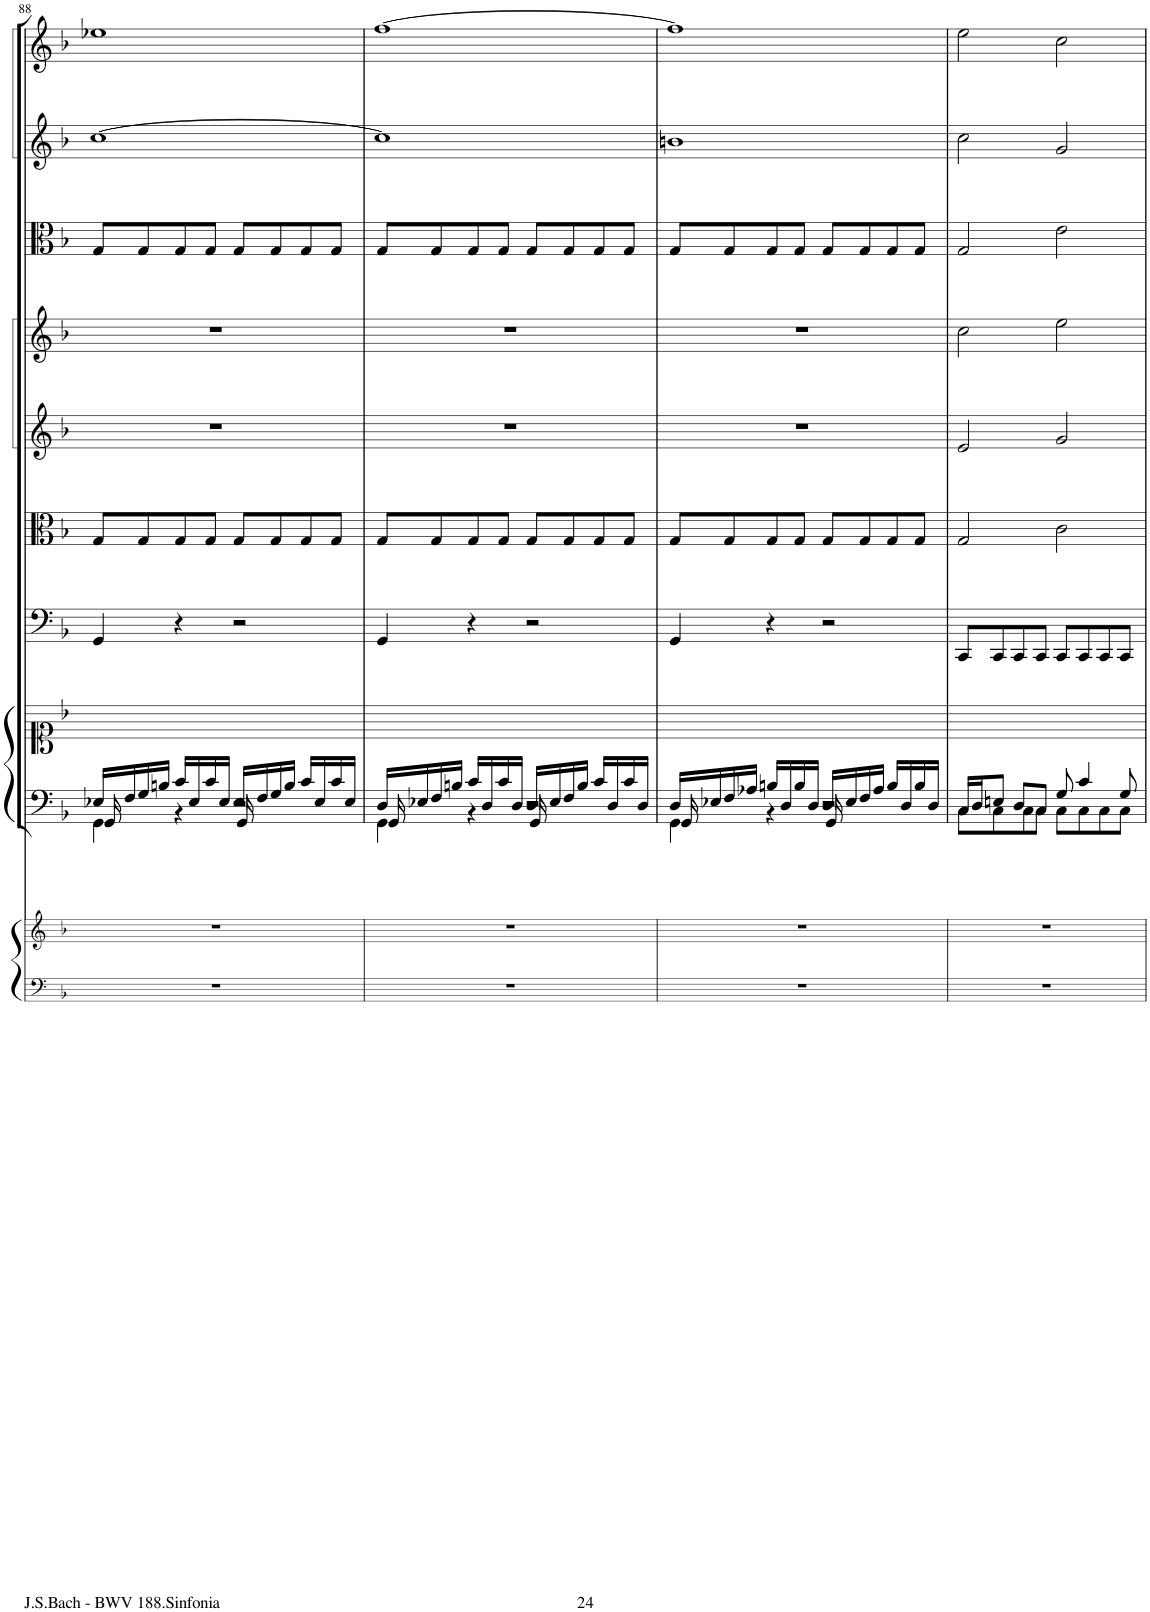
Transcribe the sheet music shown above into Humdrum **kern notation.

**kern	**kern	**kern	**kern	**kern	**kern	**kern	**kern	**kern	**kern	**kern
*part9	*part9	*part8	*part8	*part7	*part6	*part5	*part4	*part3	*part2	*part1
*staff11	*staff10	*staff9	*staff8	*staff7	*staff6	*staff5	*staff4	*staff3	*staff2	*staff1
*I"Piano reduction	*	*I"Organo	*	*I"Continuo	*I"Viola	*I"Violino II	*I"Violino I	*I"Taille	*I"Oboe II	*I"Oboe I
*I'Pno	*	*	*	*	*I'Vla	*I'Vln	*I'Vln	*	*I'Ob	*I'Ob
!!LO:PB:g=z
*clefF4	*clefG2	*clefF4	*clefC1	*clefF4	*clefC3	*clefG2	*clefG2	*clefC3	*clefG2	*clefG2
*k[b-]	*k[b-]	*k[b-]	*k[b-]	*k[b-]	*k[b-]	*k[b-]	*k[b-]	*k[b-]	*k[b-]	*k[b-]
*M4/4	*M4/4	*M4/4	*M4/4	*M4/4	*M4/4	*M4/4	*M4/4	*M4/4	*M4/4	*M4/4
*met(c)	*met(c)	*met(c)	*met(c)	*met(c)	*met(c)	*met(c)	*met(c)	*met(c)	*met(c)	*met(c)
=88	=88	=88	=88	=88	=88	=88	=88	=88	=88	=88
*	*	*^	*	*	*	*	*	*	*	*
*	*	*	*^	*	*	*	*	*	*	*	*
1r	1r	16E-X/LL	4GG\	16GG/	1ryy	4GG/	8G/L	1r	1r	8G/L	[1cc	1ee-X
.	.	16F/	.	16ryy	.	.	.	.	.	.	.	.
.	.	16G/	.	8ryy	.	.	8G/	.	.	8G/	.	.
.	.	16Bn/JJ	.	.	.	.	.	.	.	.	.	.
.	.	16c/LL	4r	4ryy	.	4r	8G/	.	.	8G/	.	.
.	.	16E-/	.	.	.	.	.	.	.	.	.	.
.	.	16c/	.	.	.	.	8G/J	.	.	8G/J	.	.
.	.	16E-/JJ	.	.	.	.	.	.	.	.	.	.
.	.	16E-/LL	2r	16GG/	.	2r	8G/L	.	.	8G/L	.	.
.	.	16F/	.	16ryy	.	.	.	.	.	.	.	.
.	.	16G/	.	8ryy	.	.	8G/	.	.	8G/	.	.
.	.	16B/JJ	.	.	.	.	.	.	.	.	.	.
.	.	16c/LL	.	4ryy	.	.	8G/	.	.	8G/	.	.
.	.	16E-/	.	.	.	.	.	.	.	.	.	.
.	.	16c/	.	.	.	.	8G/J	.	.	8G/J	.	.
.	.	16E-/JJ	.	.	.	.	.	.	.	.	.	.
=89	=89	=89	=89	=89	=89	=89	=89	=89	=89	=89	=89	=89
1r	1r	16D/LL	4GG\	16GG/	1ryy	4GG/	8G/L	1r	1r	8G/L	1cc]	[1ff
.	.	16E-X/	.	16ryy	.	.	.	.	.	.	.	.
.	.	16F/	.	8ryy	.	.	8G/	.	.	8G/	.	.
.	.	16Bn/JJ	.	.	.	.	.	.	.	.	.	.
.	.	16c/LL	4r	4ryy	.	4r	8G/	.	.	8G/	.	.
.	.	16D/	.	.	.	.	.	.	.	.	.	.
.	.	16c/	.	.	.	.	8G/J	.	.	8G/J	.	.
.	.	16D/JJ	.	.	.	.	.	.	.	.	.	.
.	.	16D/LL	2r	16GG/	.	2r	8G/L	.	.	8G/L	.	.
.	.	16E-/	.	16ryy	.	.	.	.	.	.	.	.
.	.	16F/	.	8ryy	.	.	8G/	.	.	8G/	.	.
.	.	16B/JJ	.	.	.	.	.	.	.	.	.	.
.	.	16c/LL	.	4ryy	.	.	8G/	.	.	8G/	.	.
.	.	16D/	.	.	.	.	.	.	.	.	.	.
.	.	16c/	.	.	.	.	8G/J	.	.	8G/J	.	.
.	.	16D/JJ	.	.	.	.	.	.	.	.	.	.
=90	=90	=90	=90	=90	=90	=90	=90	=90	=90	=90	=90	=90
1r	1r	16D/LL	4GG\	16GG/	1ryy	4GG/	8G/L	1r	1r	8G/L	1bn	1ff]
.	.	16E-X/	.	16ryy	.	.	.	.	.	.	.	.
.	.	16F/	.	8ryy	.	.	8G/	.	.	8G/	.	.
.	.	16A-X/JJ	.	.	.	.	.	.	.	.	.	.
.	.	16Bn/LL	4r	4ryy	.	4r	8G/	.	.	8G/	.	.
.	.	16D/	.	.	.	.	.	.	.	.	.	.
.	.	16B/	.	.	.	.	8G/J	.	.	8G/J	.	.
.	.	16D/JJ	.	.	.	.	.	.	.	.	.	.
.	.	16D/LL	2r	16GG/	.	2r	8G/L	.	.	8G/L	.	.
.	.	16E-/	.	16ryy	.	.	.	.	.	.	.	.
.	.	16F/	.	8ryy	.	.	8G/	.	.	8G/	.	.
.	.	16A-/JJ	.	.	.	.	.	.	.	.	.	.
.	.	16B/LL	.	4ryy	.	.	8G/	.	.	8G/	.	.
.	.	16D/	.	.	.	.	.	.	.	.	.	.
.	.	16B/	.	.	.	.	8G/J	.	.	8G/J	.	.
.	.	16D/JJ	.	.	.	.	.	.	.	.	.	.
*	*	*	*v	*v	*	*	*	*	*	*	*	*
=91	=91	=91	=91	=91	=91	=91	=91	=91	=91	=91	=91
1r	1r	16C/LL	8C\L	1ryy	8CC/L	2G/	2e/	2cc\	2G/	2cc\	2ee\
.	.	16D/J	.	.	.	.	.	.	.	.	.
.	.	8En/J	8C\	.	8CC/	.	.	.	.	.	.
.	.	8D/L	8C\	.	8CC/	.	.	.	.	.	.
.	.	8C/J	8C\J	.	8CC/J	.	.	.	.	.	.
.	.	8G/	8C\L	.	8CC/L	2c\	2g/	2ee\	2e\	2g/	2cc\
.	.	4c/	8C\	.	8CC/	.	.	.	.	.	.
.	.	.	8C\	.	8CC/	.	.	.	.	.	.
.	.	8G/	8C\J	.	8CC/J	.	.	.	.	.	.
*	*	*v	*v	*	*	*	*	*	*	*	*
=	=	=	=	=	=	=	=	=	=	=
*-	*-	*-	*-	*-	*-	*-	*-	*-	*-	*-
